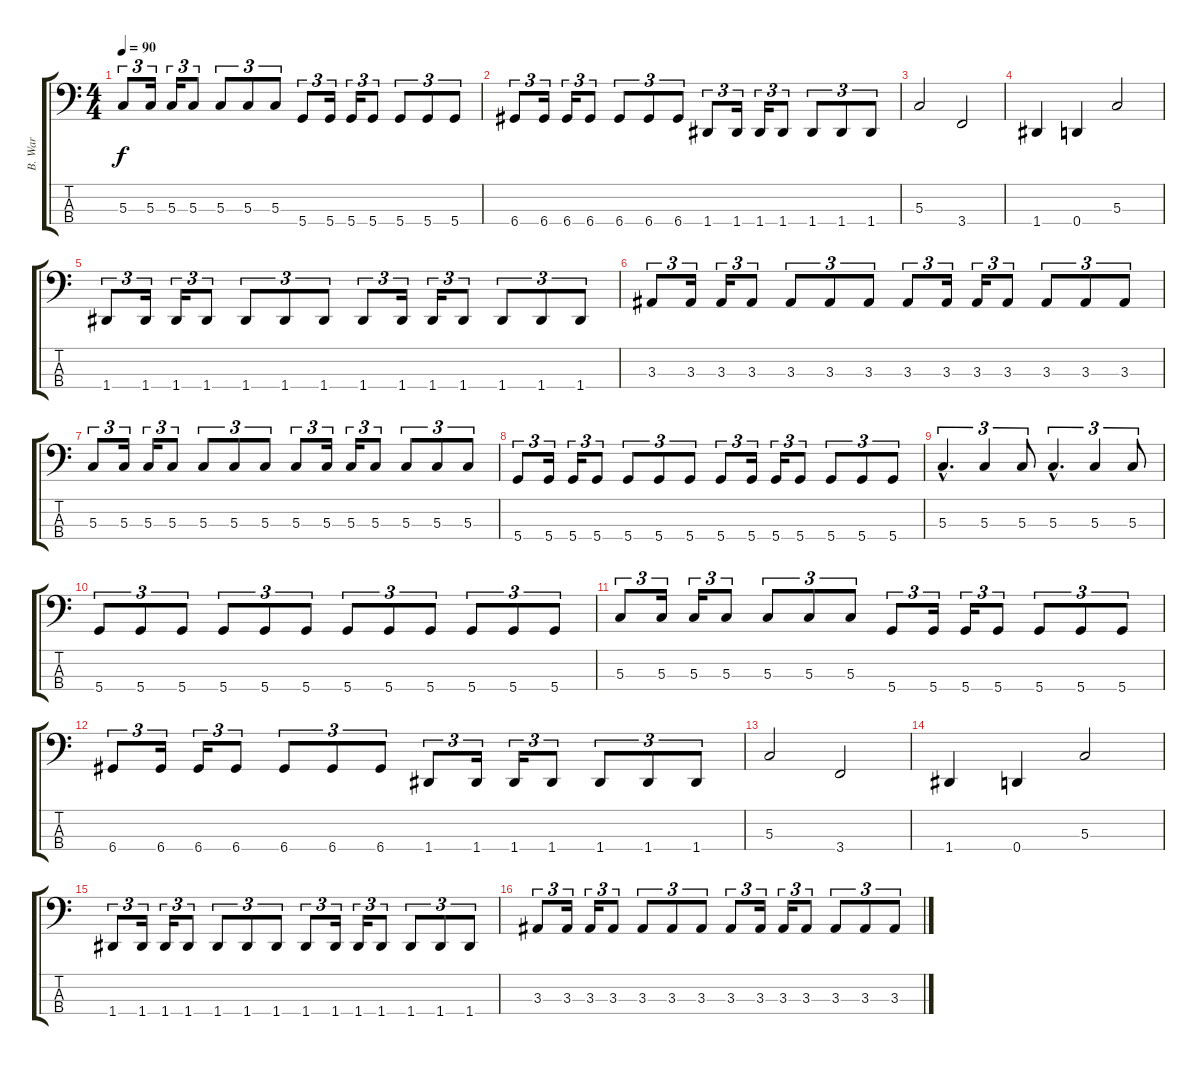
\track ("B. War" "B. War") {instrument electricbassfinger}
\staff {score tabs}
\tuning (F2 C2 G1 D1) {hide}
\ts (4 4)
\tempo 90
\clef f4
\ks c
5.3.8{tu (3 2) dy f} 5.3.16{tu (3 2)} 5.3.16{tu (3 2)} 5.3.8{tu (3 2)} 5.3.8{tu (3 2)} 5.3.8{tu (3 2)} 5.3.8{tu (3 2)} 5.4.8{tu (3 2)} 5.4.16{tu (3 2)} 5.4.16{tu (3 2)} 5.4.8{tu (3 2)} 5.4.8{tu (3 2)} 5.4.8{tu (3 2)} 5.4.8{tu (3 2)} |
6.4.8{tu (3 2)} 6.4.16{tu (3 2)} 6.4.16{tu (3 2)} 6.4.8{tu (3 2)} 6.4.8{tu (3 2)} 6.4.8{tu (3 2)} 6.4.8{tu (3 2)} 1.4.8{tu (3 2)} 1.4.16{tu (3 2)} 1.4.16{tu (3 2)} 1.4.8{tu (3 2)} 1.4.8{tu (3 2)} 1.4.8{tu (3 2)} 1.4.8{tu (3 2)} |
5.3.2 3.4.2 |
1.4.4 0.4.4 5.3.2 |
1.4.8{tu (3 2)} 1.4.16{tu (3 2)} 1.4.16{tu (3 2)} 1.4.8{tu (3 2)} 1.4.8{tu (3 2)} 1.4.8{tu (3 2)} 1.4.8{tu (3 2)} 1.4.8{tu (3 2)} 1.4.16{tu (3 2)} 1.4.16{tu (3 2)} 1.4.8{tu (3 2)} 1.4.8{tu (3 2)} 1.4.8{tu (3 2)} 1.4.8{tu (3 2)} |
3.3.8{tu (3 2)} 3.3.16{tu (3 2)} 3.3.16{tu (3 2)} 3.3.8{tu (3 2)} 3.3.8{tu (3 2)} 3.3.8{tu (3 2)} 3.3.8{tu (3 2)} 3.3.8{tu (3 2)} 3.3.16{tu (3 2)} 3.3.16{tu (3 2)} 3.3.8{tu (3 2)} 3.3.8{tu (3 2)} 3.3.8{tu (3 2)} 3.3.8{tu (3 2)} |
5.3.8{tu (3 2)} 5.3.16{tu (3 2)} 5.3.16{tu (3 2)} 5.3.8{tu (3 2)} 5.3.8{tu (3 2)} 5.3.8{tu (3 2)} 5.3.8{tu (3 2)} 5.3.8{tu (3 2)} 5.3.16{tu (3 2)} 5.3.16{tu (3 2)} 5.3.8{tu (3 2)} 5.3.8{tu (3 2)} 5.3.8{tu (3 2)} 5.3.8{tu (3 2)} |
5.4.8{tu (3 2)} 5.4.16{tu (3 2)} 5.4.16{tu (3 2)} 5.4.8{tu (3 2)} 5.4.8{tu (3 2)} 5.4.8{tu (3 2)} 5.4.8{tu (3 2)} 5.4.8{tu (3 2)} 5.4.16{tu (3 2)} 5.4.16{tu (3 2)} 5.4.8{tu (3 2)} 5.4.8{tu (3 2)} 5.4.8{tu (3 2)} 5.4.8{tu (3 2)} |
5.3{hac}.4{d tu (3 2)} 5.3.4{tu (3 2)} 5.3.8{tu (3 2)} 5.3{hac}.4{d tu (3 2)} 5.3.4{tu (3 2)} 5.3.8{tu (3 2)} |
5.4.8{tu (3 2)} 5.4.8{tu (3 2)} 5.4.8{tu (3 2)} 5.4.8{tu (3 2)} 5.4.8{tu (3 2)} 5.4.8{tu (3 2)} 5.4.8{tu (3 2)} 5.4.8{tu (3 2)} 5.4.8{tu (3 2)} 5.4.8{tu (3 2)} 5.4.8{tu (3 2)} 5.4.8{tu (3 2)} |
5.3.8{tu (3 2)} 5.3.16{tu (3 2)} 5.3.16{tu (3 2)} 5.3.8{tu (3 2)} 5.3.8{tu (3 2)} 5.3.8{tu (3 2)} 5.3.8{tu (3 2)} 5.4.8{tu (3 2)} 5.4.16{tu (3 2)} 5.4.16{tu (3 2)} 5.4.8{tu (3 2)} 5.4.8{tu (3 2)} 5.4.8{tu (3 2)} 5.4.8{tu (3 2)} |
6.4.8{tu (3 2)} 6.4.16{tu (3 2)} 6.4.16{tu (3 2)} 6.4.8{tu (3 2)} 6.4.8{tu (3 2)} 6.4.8{tu (3 2)} 6.4.8{tu (3 2)} 1.4.8{tu (3 2)} 1.4.16{tu (3 2)} 1.4.16{tu (3 2)} 1.4.8{tu (3 2)} 1.4.8{tu (3 2)} 1.4.8{tu (3 2)} 1.4.8{tu (3 2)} |
5.3.2 3.4.2 |
1.4.4 0.4.4 5.3.2 |
1.4.8{tu (3 2)} 1.4.16{tu (3 2)} 1.4.16{tu (3 2)} 1.4.8{tu (3 2)} 1.4.8{tu (3 2)} 1.4.8{tu (3 2)} 1.4.8{tu (3 2)} 1.4.8{tu (3 2)} 1.4.16{tu (3 2)} 1.4.16{tu (3 2)} 1.4.8{tu (3 2)} 1.4.8{tu (3 2)} 1.4.8{tu (3 2)} 1.4.8{tu (3 2)} |
3.3.8{tu (3 2)} 3.3.16{tu (3 2)} 3.3.16{tu (3 2)} 3.3.8{tu (3 2)} 3.3.8{tu (3 2)} 3.3.8{tu (3 2)} 3.3.8{tu (3 2)} 3.3.8{tu (3 2)} 3.3.16{tu (3 2)} 3.3.16{tu (3 2)} 3.3.8{tu (3 2)} 3.3.8{tu (3 2)} 3.3.8{tu (3 2)} 3.3.8{tu (3 2)}
